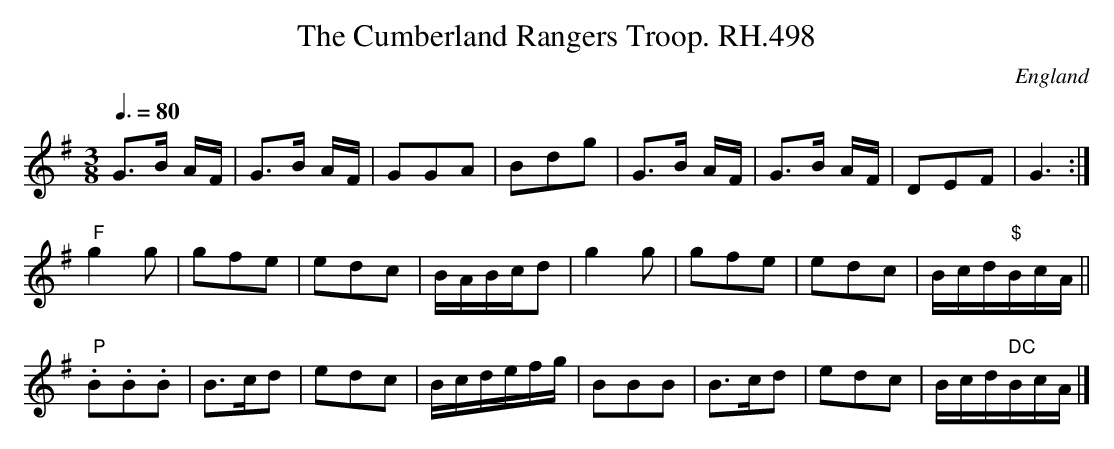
X:1
T:Cumberland Rangers Troop. RH.498, The
O:England
M:3/8
L:1/8
Q:3/8=80
K:G
G>B A/F/|G>B A/F/|GGA|Bdg|\
G>B A/F/|G>B A/F/|DEF|G3:|
" F"g2g|gfe|edc|B/A/B/c/d|\
g2g|gfe|edc|B/c/d/"$"B/c/A/||
" P".B.B.B|B>cd|edc|B/c/d/e/f/g/|\
BBB|B>cd|edc|B/c/d/" DC"B/c/A/|]
